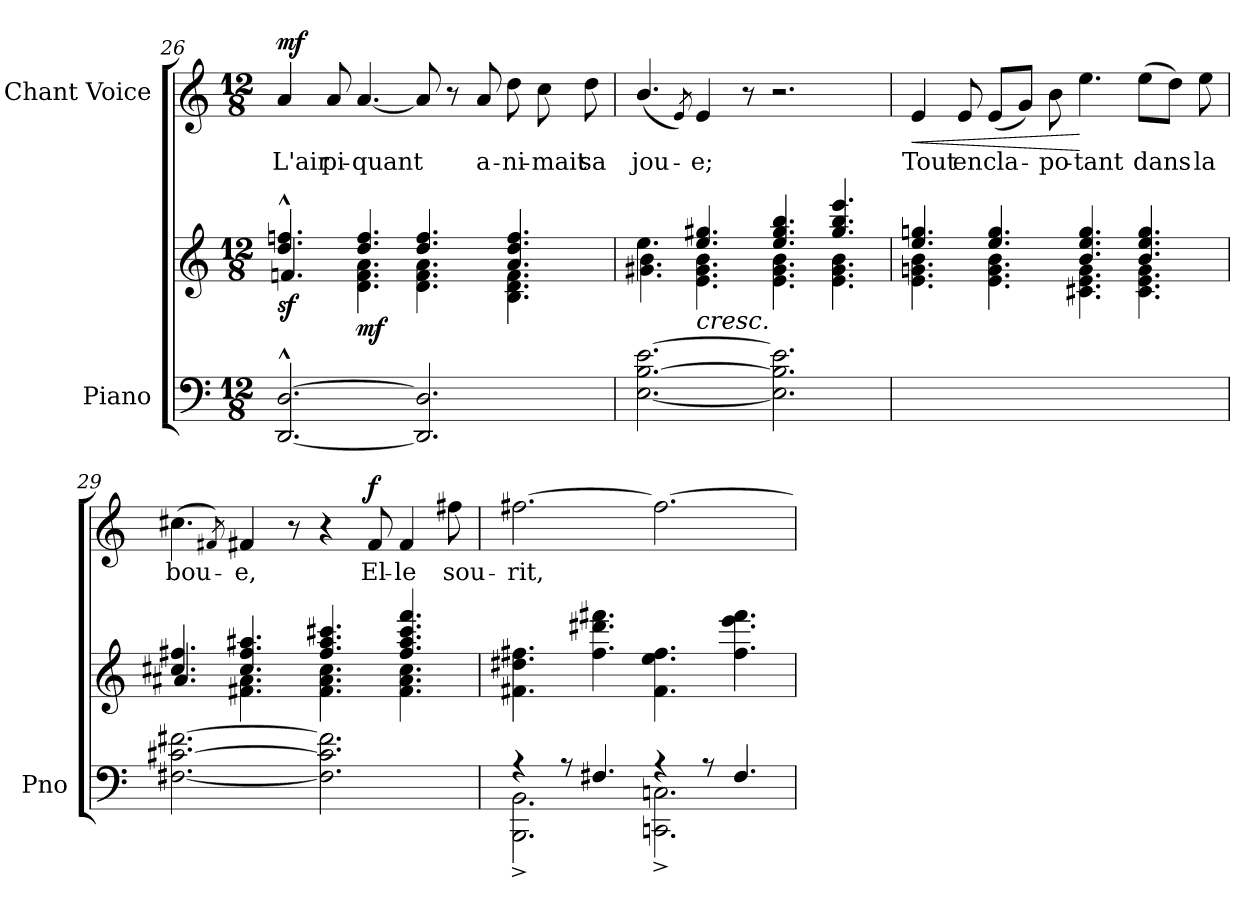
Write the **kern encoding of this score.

**kern	**kern	**dynam	**kern	**text	**dynam
*part2	*part2	*part2	*part1	*part1	*part1
*staff3	*staff2	*staff2/3	*staff1	*staff1	*staff1
*I"Piano	*	*	*I"Chant Voice	*	*
*I'Pno	*	*	*	*	*
*clefF4	*clefG2	*	*clefG2	*	*
*k[]	*k[]	*	*k[]	*	*
*M12/8	*M12/8	*	*M12/8	*	*
=26	=26	=26	=26	=26	=26
*	*^	*	*	*	*
!	!	!	!LO:DY:b	!	!LO:LY:b	!LO:DY:a
[2.DD/^^ [2.D/^^	4.dd/^^ 4.ffn/^^	4.fn/	sf	4a/	L'air	mf
!	!	!	!	!	!LO:LY:b	!
.	.	.	.	8a/	pi-	.
!	!	!	!LO:DY:b	!	!LO:LY:b	!
.	4.dd/ 4.ff/	4.d\ 4.f\ 4.a\	mf	[4.a/	-quant	.
2.DD/] 2.D/]	4.dd/ 4.ff/	4.d\ 4.f\ 4.a\	.	8a/]	.	.
.	.	.	.	8r	.	.
!	!	!	!	!	!LO:LY:b	!
.	.	.	.	8a/	a-	.
!	!	!	!	!	!LO:LY:b	!
.	4.a/ 4.dd/ 4.ff/	4.B\ 4.d\ 4.f\	.	8dd\	-ni-	.
!	!	!	!	!	!LO:LY:b	!
.	.	.	.	8cc\	-mait	.
!	!	!	!	!	!LO:LY:b	!
.	.	.	.	8dd\	sa	.
=27	=27	=27	=27	=27	=27	=27
!	!	!	!	!	!LO:LY:b	!
[2.E\ [2.B\ [2.e\	4.ee\	4.g#X\ 4.b\	.	(<4.b/	jou-	.
.	.	.	.	8qe/)	.	.
!	!LO:TX:b:i:t=cresc.	!	!	!	!	!
!	!	!	!	!	!LO:LY:b	!
.	4.ee/ 4.gg#X/	4.e\ 4.g#\ 4.b\	.	4e/	-e;	.
.	.	.	.	8r	.	.
2.E\] 2.B\] 2.e\]	4.ee/ 4.gg#/ 4.bb/	4.e\ 4.g#\ 4.b\	.	2.r	.	.
.	4.gg#/ 4.bb/ 4.eee/	4.e\ 4.g#\ 4.b\	.	.	.	.
!!LO:LB:g=z
=28	=28	=28	=28	=28	=28	=28
!	!	!	!	!	!LO:LY:b	!LO:HP:b
1.ryy	4.ee/ 4.ggn/	4.e\ 4.gn\ 4.b\	.	4e/	Tout	<
!	!	!	!	!	!LO:LY:b	!
.	.	.	.	8e/	en	.
!	!	!	!	!	!LO:LY:b	!
.	4.ee/ 4.gg/	4.e\ 4.g\ 4.b\	.	(<8e/L	cla-	.
.	.	.	.	8g/J)	.	.
!	!	!	!	!	!LO:LY:b	!
.	.	.	.	8b\	-po-	.
!	!	!	!	!	!LO:LY:b	!
.	4.b/ 4.ee/ 4.gg/	4.c#X\ 4.e\ 4.g\	.	4.ee\	-tant	[
!	!	!	!	!	!LO:LY:b	!
.	4.b/ 4.ee/ 4.gg/	4.c#\ 4.e\ 4.g\	.	(>8ee\L	dans	.
.	.	.	.	8dd\J)	.	.
!	!	!	!	!	!LO:LY:b	!
.	.	.	.	8ee\	la	.
=29	=29	=29	=29	=29	=29	=29
!	!	!	!	!	!LO:LY:b	!
[2.F#X\ [2.c#X\ [2.f#X\	4.cc#X/ 4.ff#X/	4.a#X/	.	(<4.cc#X\	bou-	.
.	.	.	.	8qf#X/)	.	.
!	!	!	!	!	!LO:LY:b	!
.	4.cc#/ 4.ff#/ 4.aa#X/	4.f#X\ 4.a#\	.	4f#/	-e,	.
.	.	.	.	8r	.	.
2.F#\] 2.c#\] 2.f#\]	4.ff#/ 4.aa#/ 4.ccc#X/	4.f#\ 4.a#\ 4.cc#\	.	4r	.	.
!	!	!	!	!	!LO:LY:b	!LO:DY:a
.	.	.	.	8f#/	El-	f
!	!	!	!	!	!LO:LY:b	!
.	4.ff#/ 4.aa#/ 4.ccc#/ 4.fff/	4.f#\ 4.a#\ 4.cc#\	.	4f#/	-le	.
!	!	!	!	!	!LO:LY:b	!
.	.	.	.	8ff#X\	sou-	.
*	*v	*v	*	*	*	*
=30	=30	=30	=30	=30	=30
*^	*	*	*	*	*
!	!	!	!	!	!LO:LY:b	!
4r	2.BBB\^ 2.BB\^	4.f#X\ 4.dd#X\ 4.ff#X\	.	[2.ff#X\	-rit,	.
8r	.	.	.	.	.	.
4.F#X/	.	4.ff#\ 4.ddd#X\ 4.fff#X\	.	.	.	.
4r	2.CCn\^ 2.Cn\^	4.f#\ 4.ee\ 4.ff#\	.	2.ff#\_	.	.
8r	.	.	.	.	.	.
4.F#/	.	4.ff#\ 4.eee\ 4.fff#\	.	.	.	.
*v	*v	*	*	*	*	*
=	=	=	=	=	=
*-	*-	*-	*-	*-	*-
